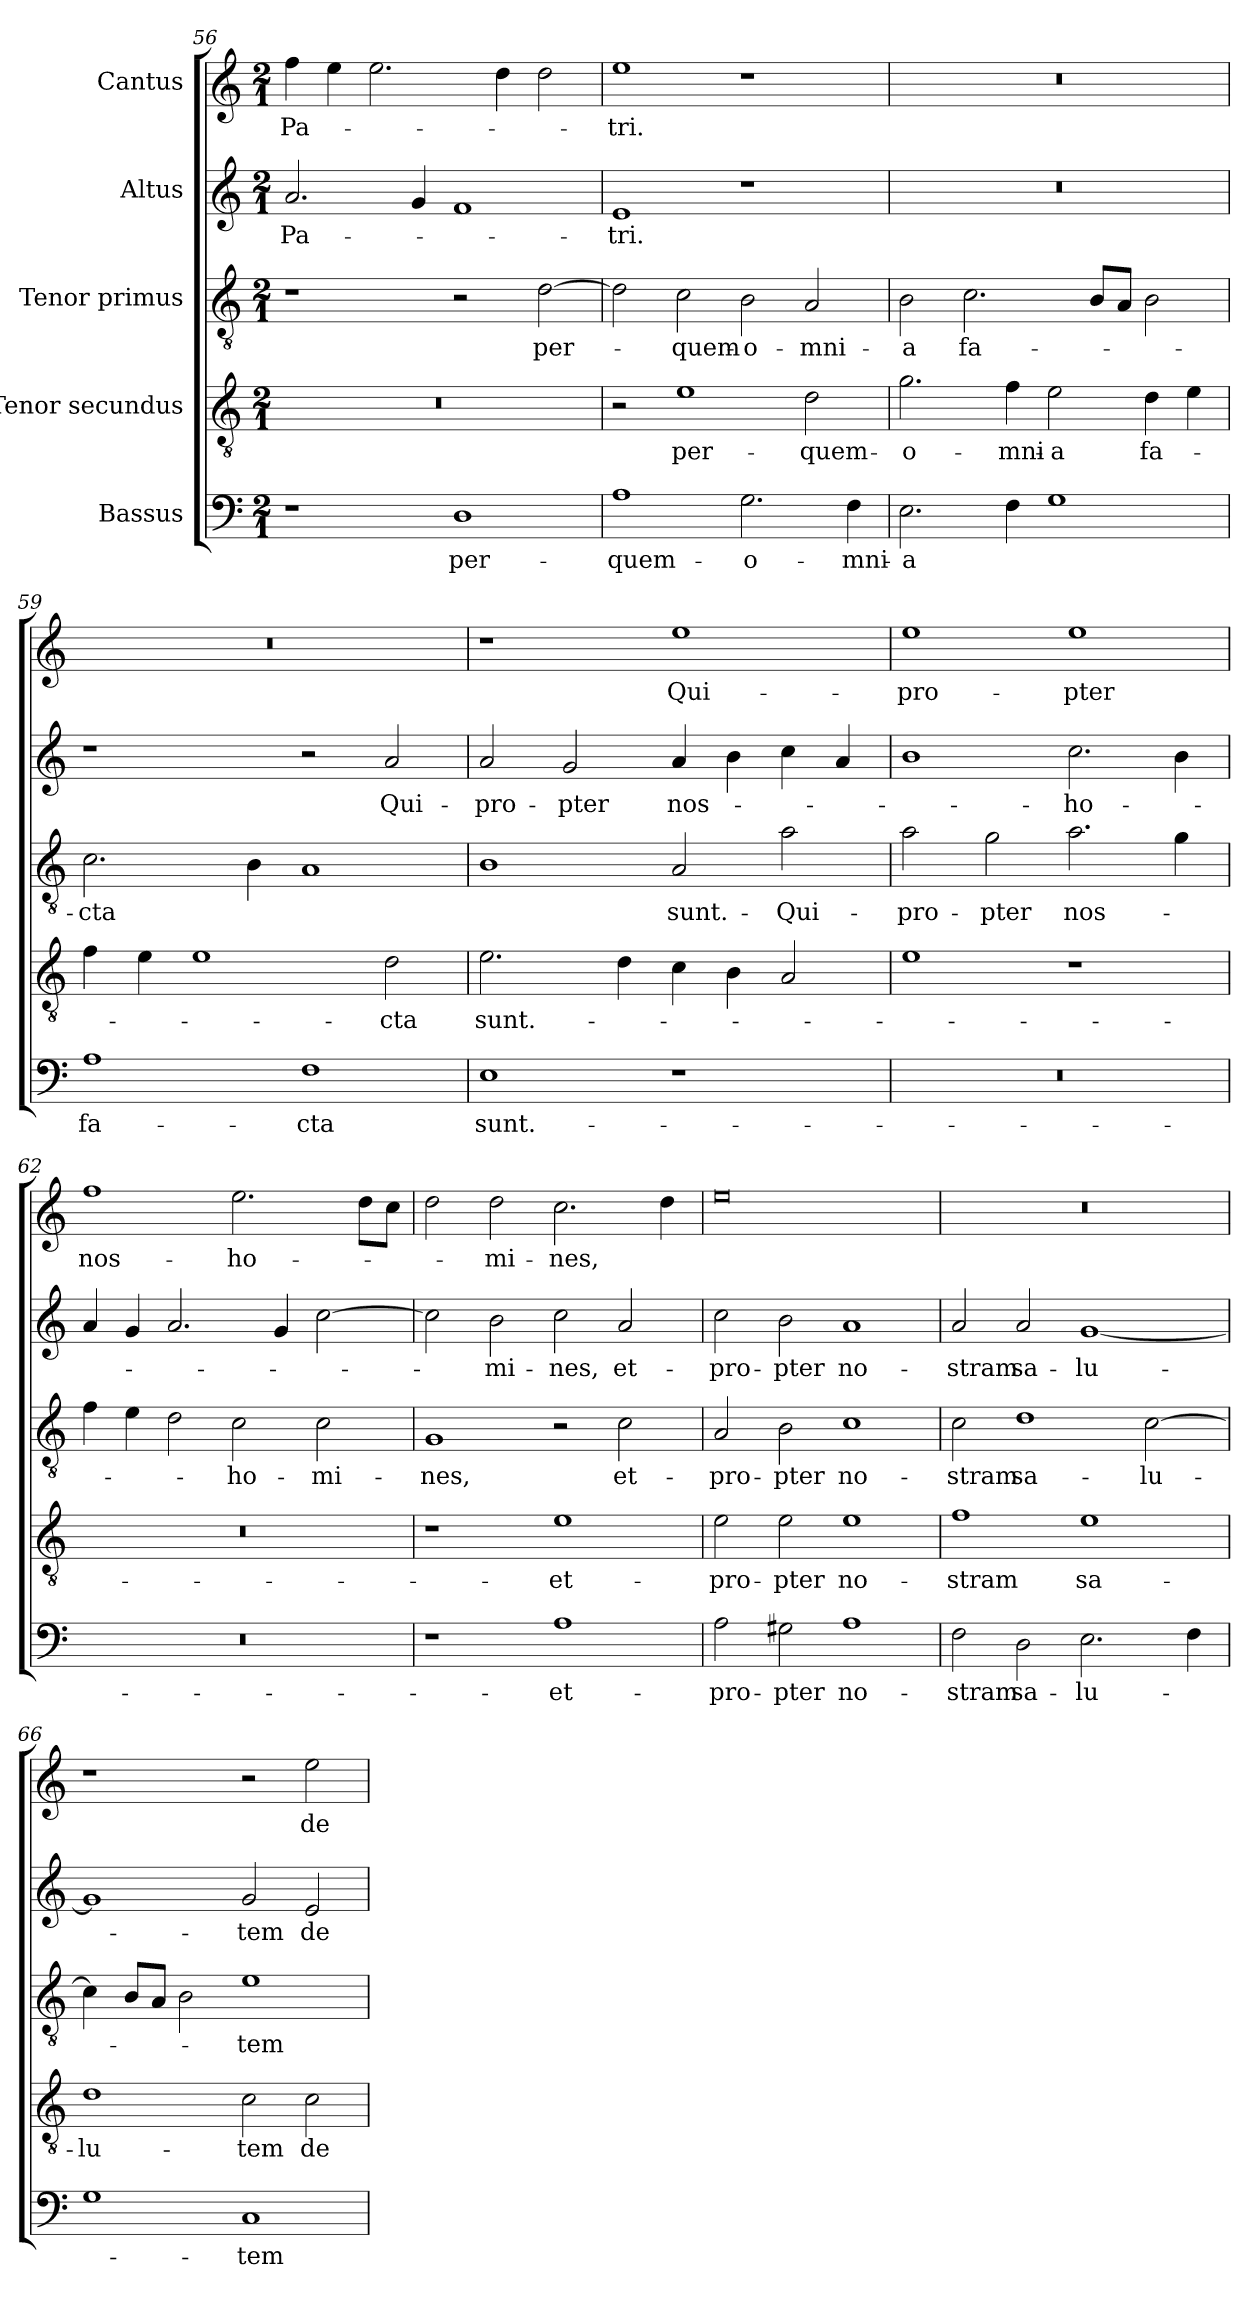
**kern	**text	**kern	**text	**kern	**text	**kern	**text	**kern	**text
*part5	*part5	*part4	*part4	*part3	*part3	*part2	*part2	*part1	*part1
*staff5	*staff5	*staff4	*staff4	*staff3	*staff3	*staff2	*staff2	*staff1	*staff1
*I"Bassus	*	*I"Tenor secundus	*	*I"Tenor primus	*	*I"Altus	*	*I"Cantus	*
*clefF4	*	*clefGv2	*	*clefGv2	*	*clefG2	*	*clefG2	*
*k[]	*	*k[]	*	*k[]	*	*k[]	*	*k[]	*
*M2/1	*	*M2/1	*	*M2/1	*	*M2/1	*	*M2/1	*
=56	=56	=56	=56	=56	=56	=56	=56	=56	=56
1r	.	0r	.	1r	.	2.a/	Pa-	4ff\	Pa-
.	.	.	.	.	.	.	.	4ee\	.
.	.	.	.	.	.	.	.	2.ee\	.
.	.	.	.	.	.	4g/	.	.	.
1D\	per-	.	.	2r	.	1f/	.	.	.
.	.	.	.	.	.	.	.	4dd\	.
.	.	.	.	[2d\	per-	.	.	2dd\	.
=57	=57	=57	=57	=57	=57	=57	=57	=57	=57
1A\	quem-	2r	.	2d\]	.	1e/	-tri.	1ee\	-tri.
.	.	1e\	per-	2c\	quem-	.	.	.	.
2.G\	o-	.	.	2B\	o-	1r	.	1r	.
.	.	2d\	quem-	2A/	-mni-	.	.	.	.
4F\	-mni-	.	.	.	.	.	.	.	.
=58	=58	=58	=58	=58	=58	=58	=58	=58	=58
2.E\	-a	2.g\	o-	2B\	-a	0r	.	0r	.
.	.	.	.	2.c\	fa-	.	.	.	.
4F\	.	4f\	-mni-	.	.	.	.	.	.
1G\	.	2e\	-a	.	.	.	.	.	.
.	.	.	.	8B/L	.	.	.	.	.
.	.	.	.	8A/J	.	.	.	.	.
.	.	4d\	fa-	2B\	.	.	.	.	.
.	.	4e\	.	.	.	.	.	.	.
=59	=59	=59	=59	=59	=59	=59	=59	=59	=59
1A\	fa-	4f\	.	2.c\	-cta	1r	.	0r	.
.	.	4e\	.	.	.	.	.	.	.
.	.	1e\	.	.	.	.	.	.	.
.	.	.	.	4B\	.	.	.	.	.
1F\	-cta	.	.	1A/	.	2r	.	.	.
.	.	2d\	-cta	.	.	2a/	Qui-	.	.
=60	=60	=60	=60	=60	=60	=60	=60	=60	=60
1E\	sunt.-	2.e\	sunt.-	1B\	.	2a/	pro-	1r	.
.	.	.	.	.	.	2g/	-pter	.	.
.	.	4d\	.	.	.	.	.	.	.
1r	.	4c\	.	2A/	sunt.-	4a/	nos-	1ee\	Qui-
.	.	4B\	.	.	.	4b\	.	.	.
.	.	2A/	.	2a\	Qui-	4cc\	.	.	.
.	.	.	.	.	.	4a/	.	.	.
=61	=61	=61	=61	=61	=61	=61	=61	=61	=61
0r	.	1e\	.	2a\	pro-	1b\	.	1ee\	pro-
.	.	.	.	2g\	-pter	.	.	.	.
.	.	1r	.	2.a\	nos-	2.cc\	ho-	1ee\	-pter
.	.	.	.	4g\	.	4b\	.	.	.
=62	=62	=62	=62	=62	=62	=62	=62	=62	=62
0r	.	0r	.	4f\	.	4a/	.	1ff\	nos-
.	.	.	.	4e\	.	4g/	.	.	.
.	.	.	.	2d\	.	2.a/	.	.	.
.	.	.	.	2c\	ho-	.	.	2.ee\	ho-
.	.	.	.	.	.	4g/	.	.	.
.	.	.	.	2c\	-mi-	[2cc\	.	.	.
.	.	.	.	.	.	.	.	8dd\L	.
.	.	.	.	.	.	.	.	8cc\J	.
=63	=63	=63	=63	=63	=63	=63	=63	=63	=63
1r	.	1r	.	1G/	-nes,	2cc\]	.	2dd\	.
.	.	.	.	.	.	2b\	-mi-	2dd\	-mi-
1A\	et-	1e\	et-	2r	.	2cc\	-nes,	2.cc\	-nes,
.	.	.	.	2c\	et-	2a/	et-	.	.
.	.	.	.	.	.	.	.	4dd\	.
=64	=64	=64	=64	=64	=64	=64	=64	=64	=64
2A\	pro-	2e\	pro-	2A/	pro-	2cc\	pro-	0ee\	.
2G#X\	-pter	2e\	-pter	2B\	-pter	2b\	-pter	.	.
1A\	no-	1e\	no-	1c\	no-	1a/	no-	.	.
=65	=65	=65	=65	=65	=65	=65	=65	=65	=65
2F\	-stram	1f\	-stram	2c\	-stram	2a/	-stram	0r	.
2D\	sa-	.	.	1d\	sa-	2a/	sa-	.	.
2.E\	-lu-	1e\	sa-	.	.	[1g/	-lu-	.	.
.	.	.	.	[2c\	-lu-	.	.	.	.
4F\	.	.	.	.	.	.	.	.	.
=66	=66	=66	=66	=66	=66	=66	=66	=66	=66
1G\	.	1d\	-lu-	4c\]	.	1g/]	.	1r	.
.	.	.	.	8B/L	.	.	.	.	.
.	.	.	.	8A/J	.	.	.	.	.
.	.	.	.	2B\	.	.	.	.	.
1C/	-tem	2c\	-tem	1e\	-tem	2g/	-tem	2r	.
.	.	2c\	de-	.	.	2e/	de-	2ee\	de-
=	=	=	=	=	=	=	=	=	=
*-	*-	*-	*-	*-	*-	*-	*-	*-	*-
